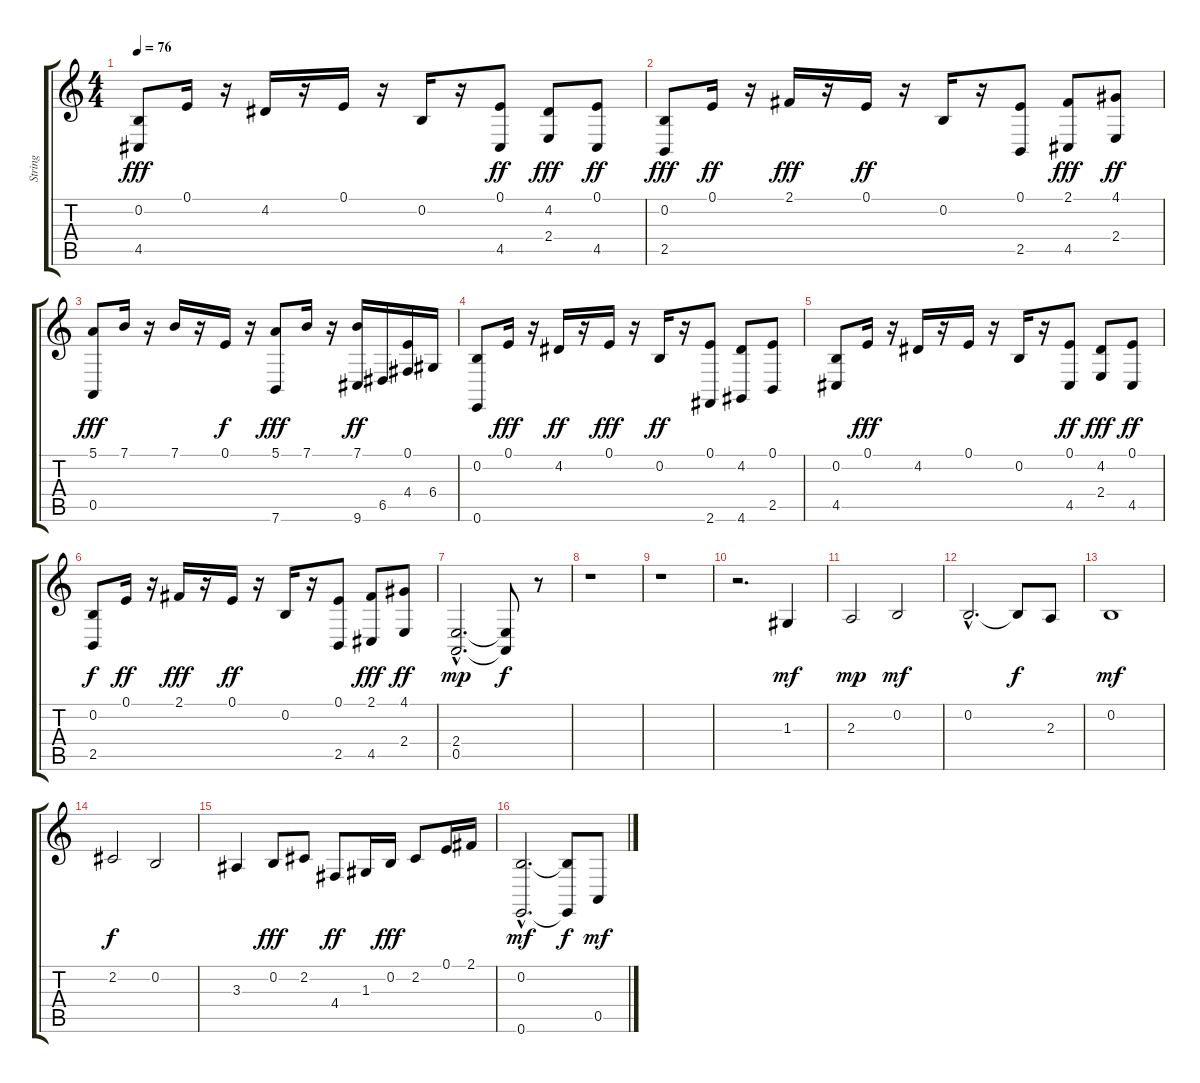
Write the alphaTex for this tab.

\track ("String" "String") {instrument stringensemble1}
\staff {score tabs}
\tuning (E4 B3 G3 D3 A2 E2) {hide}
\ts (4 4)
\tempo 76
\clef g2
\ks c
(0.2 4.5).8{dy fff} 0.1.16 r.16 4.2.16 r.16 0.1.16 r.16 0.2.16 r.16 (0.1 4.5).8{dy ff} (4.2 2.4).8{dy fff} (0.1 4.5).8{dy ff} |
(0.2 2.5).8{dy fff} 0.1.16{dy ff} r.16 2.1.16{dy fff} r.16 0.1.16{dy ff} r.16 0.2.16 r.16 (0.1 2.5).8 (2.1 4.5).8{dy fff} (4.1 2.4).8{dy ff} |
(5.1 0.5).8{dy fff} 7.1.16 r.16 7.1.16 r.16 0.1.16{dy f} r.16 (5.1 7.6).8{dy fff} 7.1.16 r.16 (7.1 9.6).16{dy ff} 6.5.16 (0.1 4.4).16 6.4.16 |
(0.2 0.6).8 0.1.16{dy fff} r.16 4.2.16{dy ff} r.16 0.1.16{dy fff} r.16 0.2.16{dy ff} r.16 (0.1 2.6).8 (4.2 4.6).8 (0.1 2.5).8 |
(0.2 4.5).8 0.1.16{dy fff} r.16 4.2.16 r.16 0.1.16 r.16 0.2.16 r.16 (0.1 4.5).8{dy ff} (4.2 2.4).8{dy fff} (0.1 4.5).8{dy ff} |
(0.2 2.5).8{dy f} 0.1.16{dy ff} r.16 2.1.16{dy fff} r.16 0.1.16{dy ff} r.16 0.2.16 r.16 (0.1 2.5).8 (2.1 4.5).8{dy fff} (4.1 2.4).8{dy ff} |
(2.4{hac} 0.5{hac}).2{d dy mp} (2.4{t} 0.5{t}).8{dy f} r.8 |
r.1 |
r.1 |
r.2{d} 1.3.4{dy mf} |
2.3.2{dy mp} 0.2.2{dy mf} |
0.2{hac}.2{d} 0.2{t}.8{dy f} 2.3.8 |
0.2.1{dy mf} |
2.2.2{dy f} 0.2.2 |
3.3.4 0.2.8{dy fff} 2.2.8 4.4.8{dy ff} 1.3.16 0.2.16{dy fff} 2.2.8 0.1.16 2.1.16 |
(0.2{hac} 0.6{hac}).2{d dy mf} (0.2{t} 0.6{t}).8{dy f} 0.5.8{dy mf}
